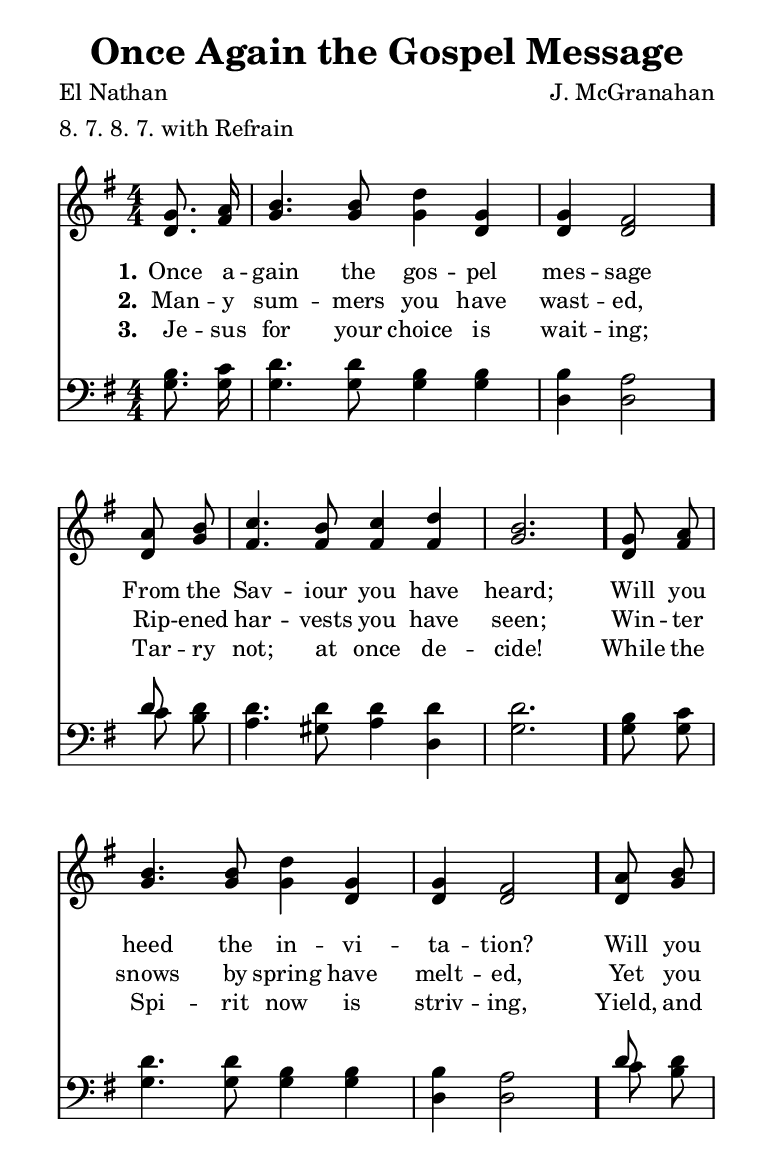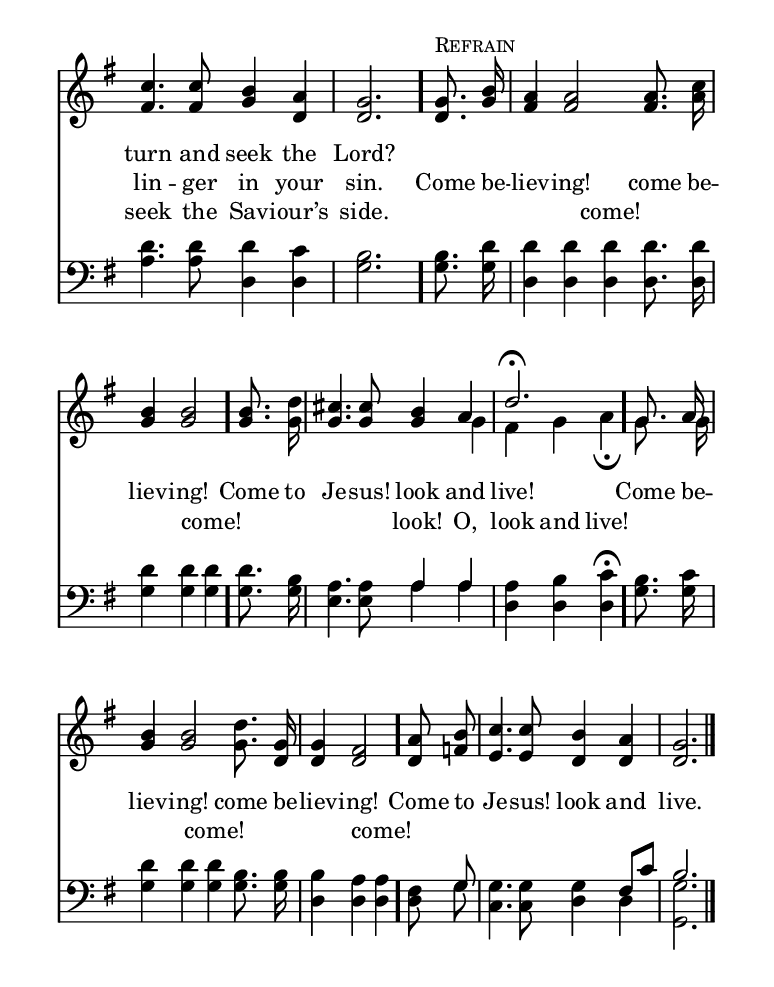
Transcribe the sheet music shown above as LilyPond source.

\include "common/global.ily"
\paper {
  \include "common/paper.ily"
}

\header{
  hymnnumber = "111"
  title = "Once Again the Gospel Message"
  tunename = "Come Believing"
  meter = "8. 7. 8. 7. with Refrain"
  poet = "El Nathan"
  composer = "J. McGranahan"
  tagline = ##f
}

ta = { \tempo 4=80 }
tb = { \tempo 4=40 }

global = {
  \include "common/overrides.ily"
  \override Staff.TimeSignature.style = #'numbered
  \time 4/4
  \override Score.MetronomeMark.transparent = ##t % hide all fermata changes too
  \ta
  \key g \major
  \partial 4
  \autoBeamOff
}

notesSoprano = {
\global
\relative c'' {

  g8. a16 | b4. b8 d4 g,4 | g fis2
  a8 b | c4. b8 c4 d | b2.
  g8 a | b4. b8 d4 g,4 | g fis2
  a8 b | c4. c8 b4 a | g2.

  << s^\markup { \small \caps "Refrain" }
  { g8. b16 | a4 a2 a8. c16 | b4 b2 } >>
  b8. d16 | cis4. cis8 b4 a | d2. \fermata
  g,8. a16 | b4 b2 d8. g,16 | g4 fis2
  a8 b | c4. c8 b4 a | g2.

  \bar "|."

}
}

notesAlto = {
\global
\relative e' {

  d8. fis16 | g4. g8 g4 d | d d2
  d8 g | fis4. fis8 fis4 fis | g2.
  d8 fis | g4. g8 g4 d | d d2
  d8 g | fis4. fis8 g4 d | d2.

  d8. g16 | fis4 fis2 fis8. a16 g4 g2
  g8. g16 | g4. g8 g4 g | fis g \tb a \fermata \ta
  g8. g16 | g4 g2 g8. d16 | d4 d2
  d8 f | e4. e8 d4 d | d2.

}
}

notesTenor = {
\global
\relative a {

  b8. c16 | d4. d8 b4 b | b a2
  d8 d | d4. d8 d4 d | d2.
  b8 c | d4. d8 b4 b | b a2
  d8 d | d4. d8 d4 c | b2.

  b8. d16 | d4 d d d8. d16 | d4 d d
  d8. b16 | a4. a8 a4 a | a b c
  b8. c16 | d4 d d b8. b16 | b4 a a
  fis8 g | g4. g8 g4 fis8[ c'] | b2.

}
}

notesBass = {
\global
\relative f {

  g8. g16 | g4. g8 g4 g | d4 d2
  c'8 b | a4. gis8 a4 d, | g2.
  g8 g | g4. g8 g4 g | d4 d2
  c'8 b | a4. a8 d,4 d | g2.

  g8. g16 | d4 d d d8. d16 | g4 g g
  g8. g16 | e4. e8 a4 a | d,4 d d \fermata
  g8. g16 | g4 g g g8. g16 | d4 d d
  d8 g | c,4. c8 d4 d | << g2. g,2. >>

}
}

Refrain = \lyricmode {

Come be -- liev -- ing! come be -- liev -- ing! \bar "."
Come to Je -- sus! look and live! \bar "."
Come be -- liev -- ing! come be -- liev -- ing! \bar "."
Come to Je -- sus! look and live. \bar "."

}

wordsA = \lyricmode {
\set stanza = "1."

Once a -- gain the gos -- pel mes -- sage \bar "."
From the Sav -- iour you have heard; \bar "."
Will you heed the in -- vi -- ta -- tion? \bar "."
Will you turn and seek the Lord? \bar "."

}

wordsB = \lyricmode {
\set stanza = "2."

Man -- y sum -- mers you have wast -- ed,
Rip -- ened har -- vests you have seen;
Win -- ter snows by spring have melt -- ed,
Yet you lin -- ger in your sin.

\Refrain

}

wordsC = \lyricmode {
\set stanza = "3."

Je -- sus for your choice is wait -- ing;
Tar -- ry not; at once de -- cide!
While the Spi -- rit now is striv -- ing,
Yield, and seek the Sav -- iour’s side.

}

underWords = \lyricmode {

{ \repeat unfold 34 { \skip 4 } }
come!
{ \repeat unfold 4 { \skip 4 } }
come!
{ \repeat unfold 4 { \skip 4 } }
look! O, look and live!
{ \repeat unfold 4 { \skip 4 } }
come!
{ \repeat unfold 4 { \skip 4 } }
come!

}

\score {
  \context ChoirStaff <<
    \context Staff = upper <<
      \set Staff.autoBeaming = ##f
      \set ChoirStaff.systemStartDelimiter = #'SystemStartBar
      \set ChoirStaff.printPartCombineTexts = ##f
      \partcombine #'(2 . 9) \notesSoprano \notesAlto
      \context NullVoice = sopranos { \voiceOne << \notesSoprano >> }
      \context NullVoice = altos { \voiceTwo << \notesAlto >> }
      \context Lyrics = one   \lyricsto sopranos \wordsA
      \context Lyrics = two   \lyricsto sopranos \wordsB
      \context Lyrics = three \lyricsto sopranos \wordsC
    >>
    \context Staff = men <<
      \clef bass
      \set ChoirStaff.printPartCombineTexts = ##f
      \partcombine #'(2 . 9) \notesTenor \notesBass
      \context NullVoice = tenors { \voiceOne << \notesTenor >> }
      \context NullVoice = basses { \voiceTwo << \notesBass >> }
    >>
    \context Lyrics = three \lyricsto tenors \underWords
  >>
  \layout {
    \include "common/layout.ily"
  }
  \midi{
    \include "common/midi.ily"
  }
}

\version "2.19.49"  % necessary for upgrading to future LilyPond versions.

% vi:set et ts=2 sw=2 ai nocindent syntax=lilypond:
